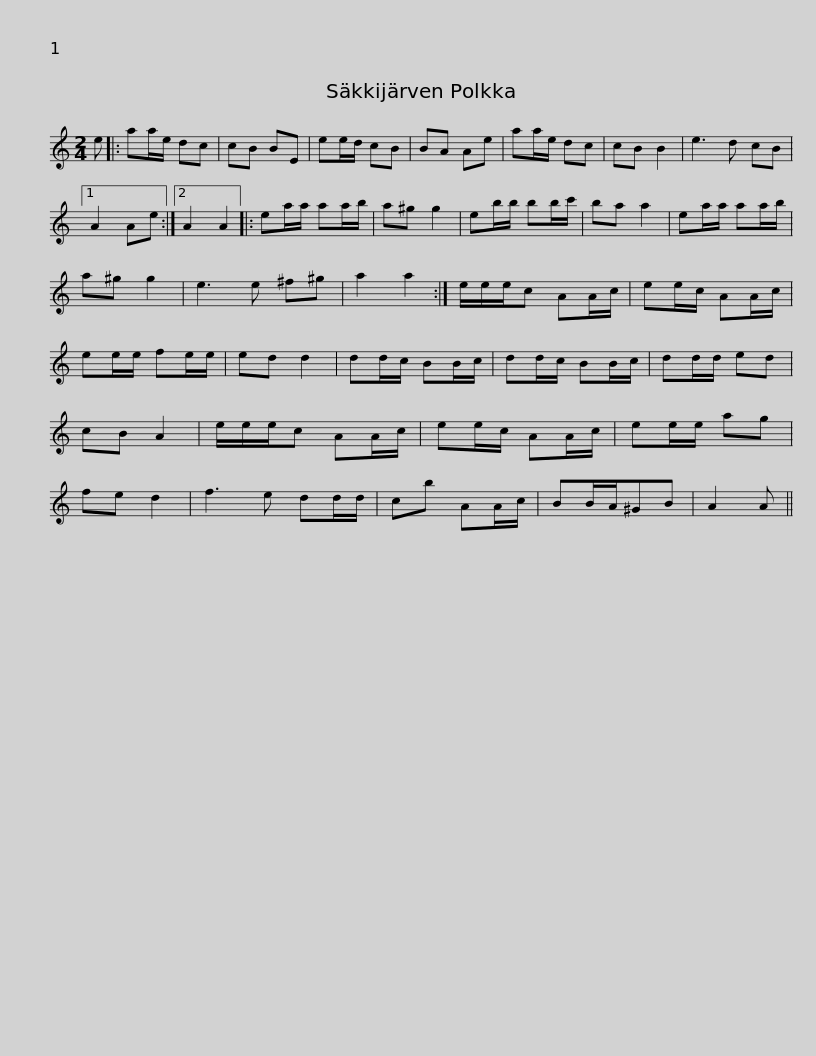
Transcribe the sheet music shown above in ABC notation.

X:1
L:1/8
M:2/4
I:linebreak $
K:C
V:1 treble
V:1
 e |: aa/e/ dc | cB BE | ee/d/ cB | BA Ae | %5
 aa/e/ dc | cB B2 | e3 d cB |1 A2 Ae :|2 A2 A2 |:$ %10
 ea/a/ aa/b/ | a^g g2 | eb/b/ bb/c'/ | ba a2 | ea/a/ aa/b/ | %15
 a^g g2 | e3 e ^f^g | a2 a2 :|$ e/e/e/c AA/c/ | ee/c/ AA/c/ | %20
 ee/e/ fe/e/ | ed d2 | dd/c/ BB/c/ | dd/c/ BB/c/ | dd/d/ ed | %25
 cB A2 | e/e/e/c AA/c/ |$ ee/c/ AA/c/ | ee/e/ ag | fe d2 | %30
 f3 e dd/d/ | cb AA/c/ | BB/A/^GB | A2 A || %34
